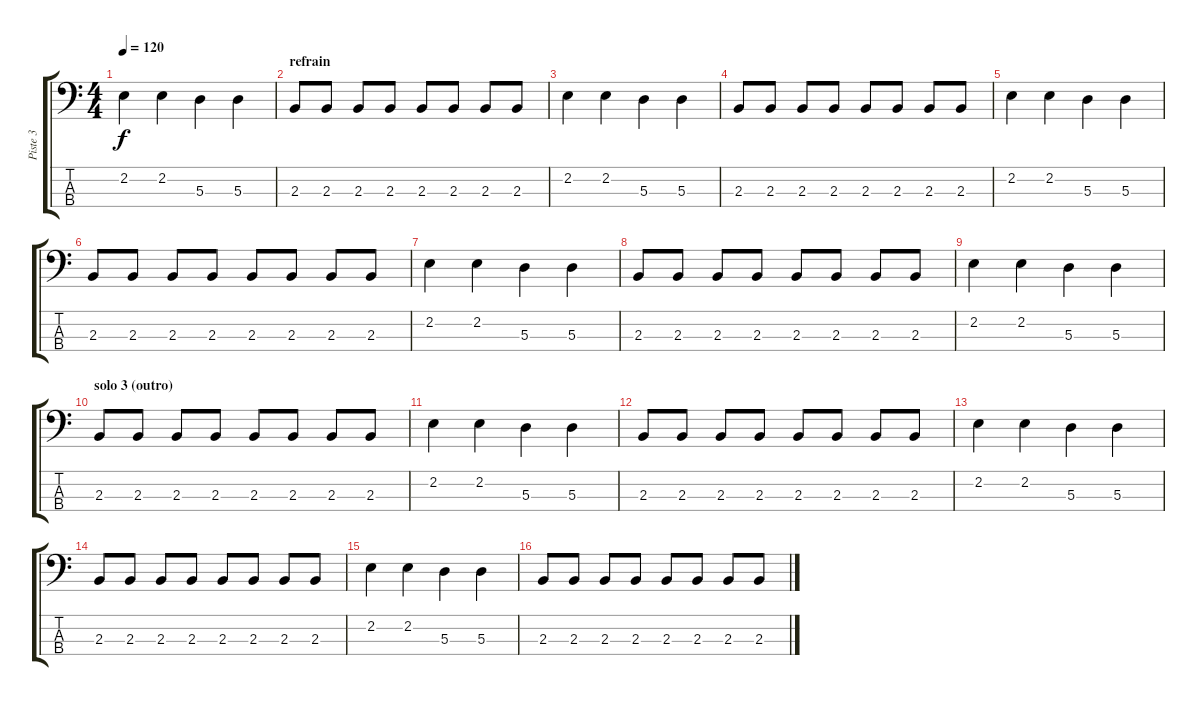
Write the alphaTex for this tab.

\track ("Piste 3" "Piste 3") {instrument electricbassfinger}
\staff {score tabs}
\tuning (G2 D2 A1 E1) {hide}
\ts (4 4)
\tempo 120
\clef f4
\ks c
2.2.4{dy f} 2.2.4 5.3.4 5.3.4 |
\section ("" "refrain")
2.3.8 2.3.8 2.3.8 2.3.8 2.3.8 2.3.8 2.3.8 2.3.8 |
2.2.4 2.2.4 5.3.4 5.3.4 |
2.3.8 2.3.8 2.3.8 2.3.8 2.3.8 2.3.8 2.3.8 2.3.8 |
2.2.4 2.2.4 5.3.4 5.3.4 |
2.3.8 2.3.8 2.3.8 2.3.8 2.3.8 2.3.8 2.3.8 2.3.8 |
2.2.4 2.2.4 5.3.4 5.3.4 |
2.3.8 2.3.8 2.3.8 2.3.8 2.3.8 2.3.8 2.3.8 2.3.8 |
2.2.4 2.2.4 5.3.4 5.3.4 |
\section ("" "solo 3 (outro)")
2.3.8 2.3.8 2.3.8 2.3.8 2.3.8 2.3.8 2.3.8 2.3.8 |
2.2.4 2.2.4 5.3.4 5.3.4 |
2.3.8 2.3.8 2.3.8 2.3.8 2.3.8 2.3.8 2.3.8 2.3.8 |
2.2.4 2.2.4 5.3.4 5.3.4 |
2.3.8 2.3.8 2.3.8 2.3.8 2.3.8 2.3.8 2.3.8 2.3.8 |
2.2.4 2.2.4 5.3.4 5.3.4 |
2.3.8 2.3.8 2.3.8 2.3.8 2.3.8 2.3.8 2.3.8 2.3.8
